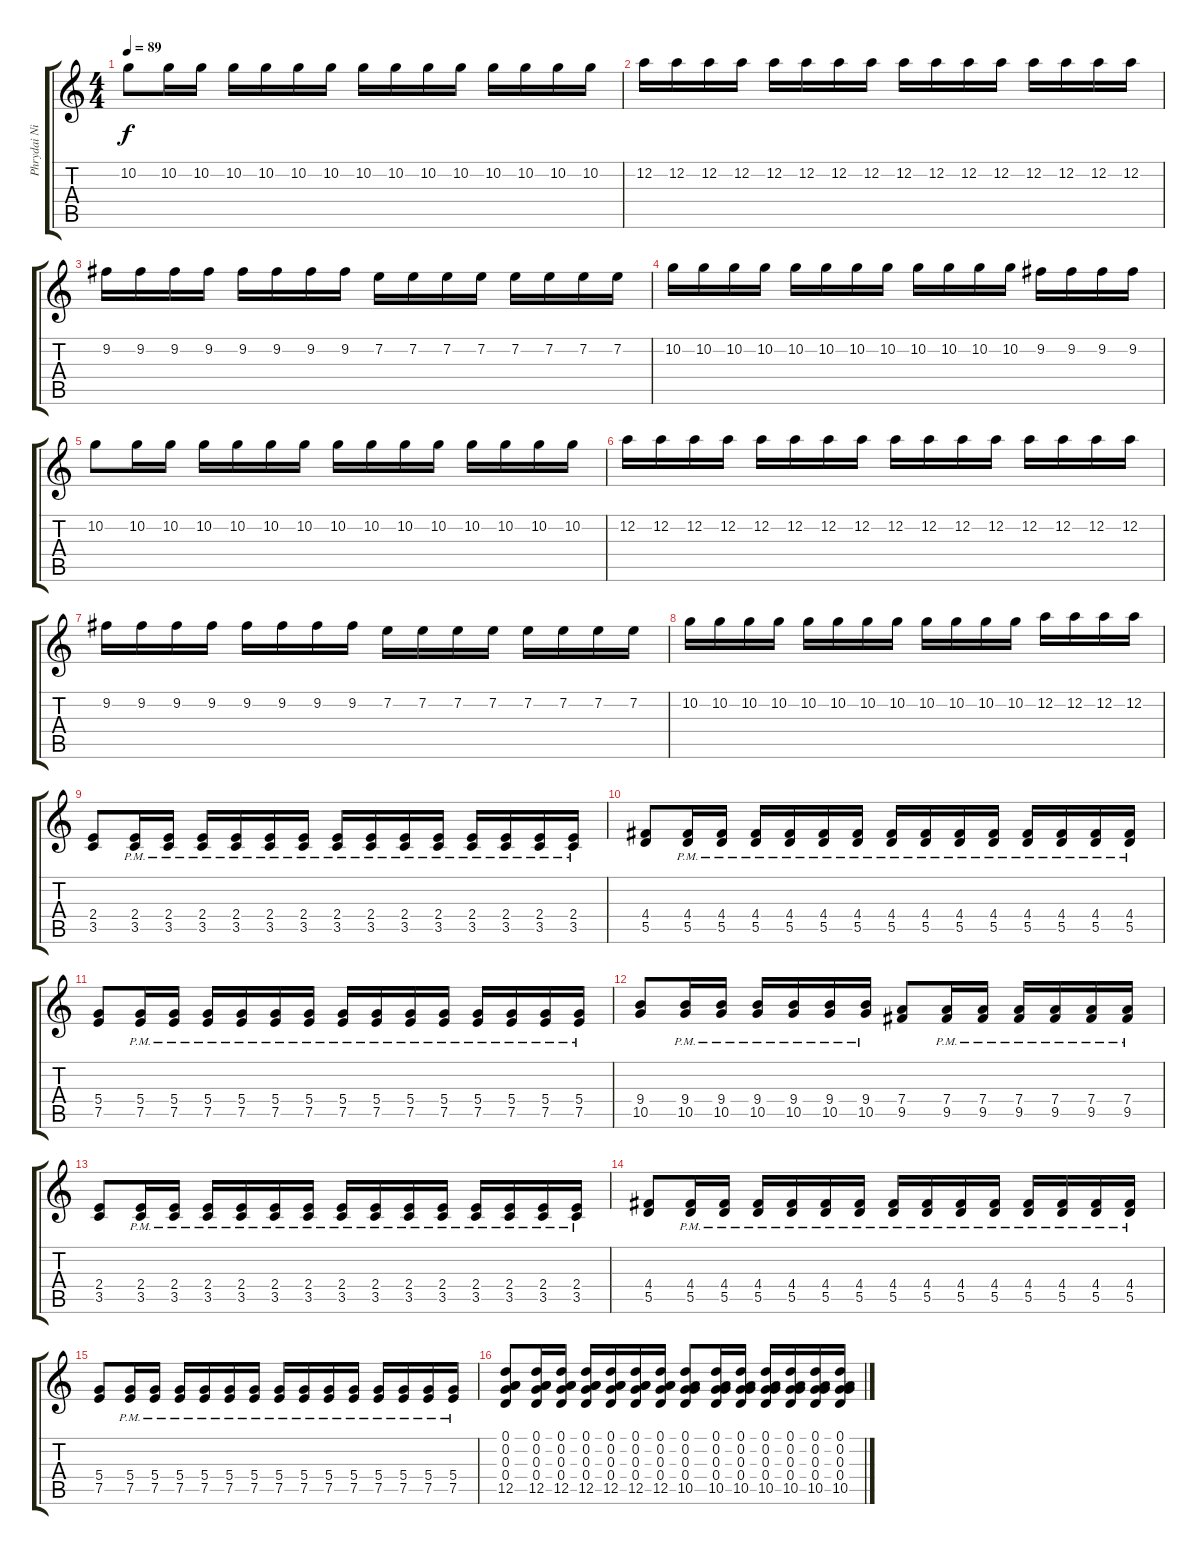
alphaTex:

\track ("Phrydai Niday" "Phrydai Ni") {instrument acousticguitarsteel}
\staff {score tabs}
\tuning (D4 A3 G3 D3 A2 D2) {hide}
\ts (4 4)
\tempo 89
\clef g2
\ks c
10.2.8{dy f} 10.2.16 10.2.16 10.2.16 10.2.16 10.2.16 10.2.16 10.2.16 10.2.16 10.2.16 10.2.16 10.2.16 10.2.16 10.2.16 10.2.16 |
12.2.16 12.2.16 12.2.16 12.2.16 12.2.16 12.2.16 12.2.16 12.2.16 12.2.16 12.2.16 12.2.16 12.2.16 12.2.16 12.2.16 12.2.16 12.2.16 |
9.2.16 9.2.16 9.2.16 9.2.16 9.2.16 9.2.16 9.2.16 9.2.16 7.2.16 7.2.16 7.2.16 7.2.16 7.2.16 7.2.16 7.2.16 7.2.16 |
10.2.16 10.2.16 10.2.16 10.2.16 10.2.16 10.2.16 10.2.16 10.2.16 10.2.16 10.2.16 10.2.16 10.2.16 9.2.16 9.2.16 9.2.16 9.2.16 |
10.2.8 10.2.16 10.2.16 10.2.16 10.2.16 10.2.16 10.2.16 10.2.16 10.2.16 10.2.16 10.2.16 10.2.16 10.2.16 10.2.16 10.2.16 |
12.2.16 12.2.16 12.2.16 12.2.16 12.2.16 12.2.16 12.2.16 12.2.16 12.2.16 12.2.16 12.2.16 12.2.16 12.2.16 12.2.16 12.2.16 12.2.16 |
9.2.16 9.2.16 9.2.16 9.2.16 9.2.16 9.2.16 9.2.16 9.2.16 7.2.16 7.2.16 7.2.16 7.2.16 7.2.16 7.2.16 7.2.16 7.2.16 |
10.2.16 10.2.16 10.2.16 10.2.16 10.2.16 10.2.16 10.2.16 10.2.16 10.2.16 10.2.16 10.2.16 10.2.16 12.2.16 12.2.16 12.2.16 12.2.16 |
(2.4 3.5).8 (2.4{pm} 3.5{pm}).16 (2.4{pm} 3.5{pm}).16 (2.4{pm} 3.5{pm}).16 (2.4{pm} 3.5{pm}).16 (2.4{pm} 3.5{pm}).16 (2.4{pm} 3.5{pm}).16 (2.4{pm} 3.5{pm}).16 (2.4{pm} 3.5{pm}).16 (2.4{pm} 3.5{pm}).16 (2.4{pm} 3.5{pm}).16 (2.4{pm} 3.5{pm}).16 (2.4{pm} 3.5{pm}).16 (2.4{pm} 3.5{pm}).16 (2.4{pm} 3.5{pm}).16 |
(4.4 5.5).8 (4.4{pm} 5.5{pm}).16 (4.4{pm} 5.5{pm}).16 (4.4{pm} 5.5{pm}).16 (4.4{pm} 5.5{pm}).16 (4.4{pm} 5.5{pm}).16 (4.4{pm} 5.5{pm}).16 (4.4{pm} 5.5{pm}).16 (4.4{pm} 5.5{pm}).16 (4.4{pm} 5.5{pm}).16 (4.4{pm} 5.5{pm}).16 (4.4{pm} 5.5{pm}).16 (4.4{pm} 5.5{pm}).16 (4.4{pm} 5.5{pm}).16 (4.4{pm} 5.5{pm}).16 |
(5.4 7.5).8 (5.4{pm} 7.5{pm}).16 (5.4{pm} 7.5{pm}).16 (5.4{pm} 7.5{pm}).16 (5.4{pm} 7.5{pm}).16 (5.4{pm} 7.5{pm}).16 (5.4{pm} 7.5{pm}).16 (5.4{pm} 7.5{pm}).16 (5.4{pm} 7.5{pm}).16 (5.4{pm} 7.5{pm}).16 (5.4{pm} 7.5{pm}).16 (5.4{pm} 7.5{pm}).16 (5.4{pm} 7.5{pm}).16 (5.4{pm} 7.5{pm}).16 (5.4{pm} 7.5{pm}).16 |
(9.4 10.5).8 (9.4{pm} 10.5{pm}).16 (9.4{pm} 10.5{pm}).16 (9.4{pm} 10.5{pm}).16 (9.4{pm} 10.5{pm}).16 (9.4{pm} 10.5{pm}).16 (9.4{pm} 10.5{pm}).16 (7.4 9.5).8 (7.4{pm} 9.5{pm}).16 (7.4{pm} 9.5{pm}).16 (7.4{pm} 9.5{pm}).16 (7.4{pm} 9.5{pm}).16 (7.4{pm} 9.5{pm}).16 (7.4{pm} 9.5{pm}).16 |
(2.4 3.5).8 (2.4{pm} 3.5{pm}).16 (2.4{pm} 3.5{pm}).16 (2.4{pm} 3.5{pm}).16 (2.4{pm} 3.5{pm}).16 (2.4{pm} 3.5{pm}).16 (2.4{pm} 3.5{pm}).16 (2.4{pm} 3.5{pm}).16 (2.4{pm} 3.5{pm}).16 (2.4{pm} 3.5{pm}).16 (2.4{pm} 3.5{pm}).16 (2.4{pm} 3.5{pm}).16 (2.4{pm} 3.5{pm}).16 (2.4{pm} 3.5{pm}).16 (2.4{pm} 3.5{pm}).16 |
(4.4 5.5).8 (4.4{pm} 5.5{pm}).16 (4.4{pm} 5.5{pm}).16 (4.4{pm} 5.5{pm}).16 (4.4{pm} 5.5{pm}).16 (4.4{pm} 5.5{pm}).16 (4.4{pm} 5.5{pm}).16 (4.4{pm} 5.5{pm}).16 (4.4{pm} 5.5{pm}).16 (4.4{pm} 5.5{pm}).16 (4.4{pm} 5.5{pm}).16 (4.4{pm} 5.5{pm}).16 (4.4{pm} 5.5{pm}).16 (4.4{pm} 5.5{pm}).16 (4.4{pm} 5.5{pm}).16 |
(5.4 7.5).8 (5.4{pm} 7.5{pm}).16 (5.4{pm} 7.5{pm}).16 (5.4{pm} 7.5{pm}).16 (5.4{pm} 7.5{pm}).16 (5.4{pm} 7.5{pm}).16 (5.4{pm} 7.5{pm}).16 (5.4{pm} 7.5{pm}).16 (5.4{pm} 7.5{pm}).16 (5.4{pm} 7.5{pm}).16 (5.4{pm} 7.5{pm}).16 (5.4{pm} 7.5{pm}).16 (5.4{pm} 7.5{pm}).16 (5.4{pm} 7.5{pm}).16 (5.4{pm} 7.5{pm}).16 |
(0.1 0.2 0.3 0.4 12.5).8 (0.1 0.2 0.3 0.4 12.5).16 (0.1 0.2 0.3 0.4 12.5).16 (0.1 0.2 0.3 0.4 12.5).16 (0.1 0.2 0.3 0.4 12.5).16 (0.1 0.2 0.3 0.4 12.5).16 (0.1 0.2 0.3 0.4 12.5).16 (0.1 0.2 0.3 0.4 10.5).8 (0.1 0.2 0.3 0.4 10.5).16 (0.1 0.2 0.3 0.4 10.5).16 (0.1 0.2 0.3 0.4 10.5).16 (0.1 0.2 0.3 0.4 10.5).16 (0.1 0.2 0.3 0.4 10.5).16 (0.1 0.2 0.3 0.4 10.5).16
